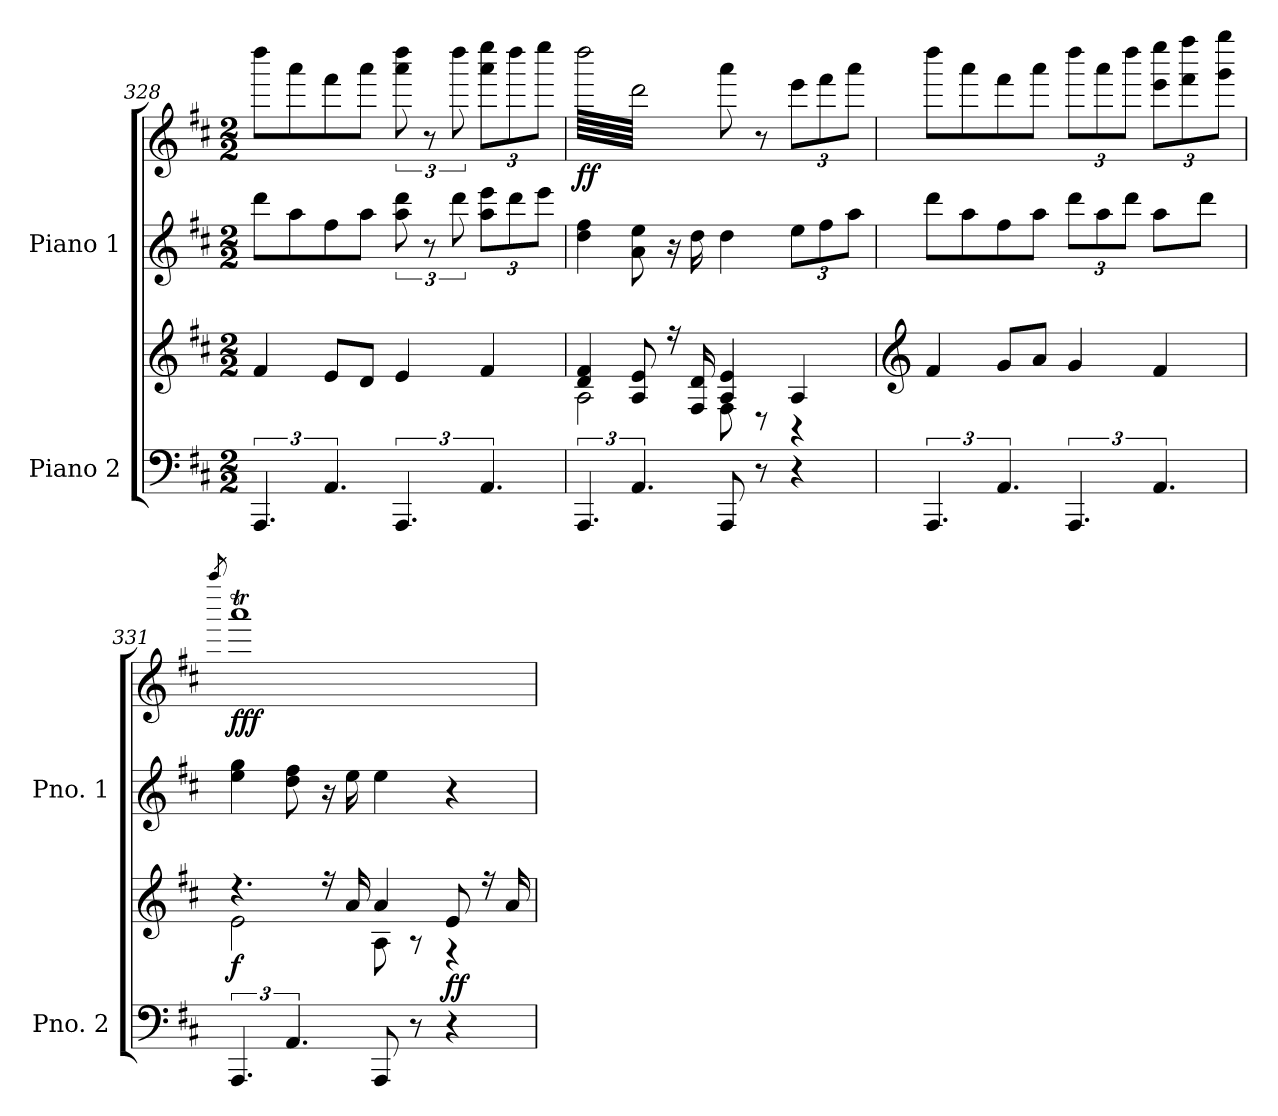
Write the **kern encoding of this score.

**kern	**kern	**dynam	**kern	**kern	**dynam
*part2	*part2	*part2	*part1	*part1	*part1
*staff4	*staff3	*staff3/4	*staff2	*staff1	*staff1/2
*I"Piano 2	*	*	*I"Piano 1	*	*
*I'Pno. 2	*	*	*I'Pno. 1	*	*
*clefF4	*clefG2	*	*clefG2	*clefG2	*
*k[f#c#]	*k[f#c#]	*	*k[f#c#]	*k[f#c#]	*
*M2/2	*M2/2	*	*M2/2	*M2/2	*
=328	=328	=328	=328	=328	=328
6.AAA/	4f#/	.	8ddd\L	8dddd\L	.
.	.	.	8aa\	8aaa\	.
6.AA/	8e/L	.	8ff#\	8fff#\	.
.	8d/J	.	8aa\J	8aaa\J	.
6.AAA/	4e/	.	12aa\ 12ddd\	12aaa\ 12dddd\	.
.	.	.	12r	12r	.
.	.	.	12ddd\	12dddd\	.
*	*	*	*Xbrackettup	*Xbrackettup	*
6.AA/	4f#/	.	12aa\ 12eee\L	12aaa\ 12eeee\L	.
.	.	.	12ddd\	12dddd\	.
.	.	.	12eee\J	12eeee\J	.
=329	=329	=329	=329	=329	=329
*	*^	*	*	*	*
!	!	!	!	!	!	!LO:DY:b
*	*	*	*	*	*tremolo	*
6.AAA/	4d/ 4f#/	2A\	.	4dd\ 4ff#\	64dddd\LLLL	ff
.	.	.	.	.	64ddd\	.
.	.	.	.	.	64dddd\	.
.	.	.	.	.	64ddd\	.
.	.	.	.	.	64dddd\	.
.	.	.	.	.	64ddd\	.
.	.	.	.	.	64dddd\	.
.	.	.	.	.	64ddd\	.
.	.	.	.	.	64dddd\	.
.	.	.	.	.	64ddd\	.
.	.	.	.	.	64dddd\	.
.	.	.	.	.	64ddd\	.
.	.	.	.	.	64dddd\	.
.	.	.	.	.	64ddd\	.
.	.	.	.	.	64dddd\	.
.	.	.	.	.	64ddd\	.
6.AA/	8A/ 8e/	.	.	8a\ 8ee\	64dddd\	.
.	.	.	.	.	64ddd\	.
.	.	.	.	.	64dddd\	.
.	.	.	.	.	64ddd\	.
.	.	.	.	.	64dddd\	.
.	.	.	.	.	64ddd\	.
.	.	.	.	.	64dddd\	.
.	.	.	.	.	64ddd\	.
.	16r	.	.	16r	64dddd\	.
.	.	.	.	.	64ddd\	.
.	.	.	.	.	64dddd\	.
.	.	.	.	.	64ddd\	.
.	16F#/ 16d/	.	.	16dd\	64dddd\	.
.	.	.	.	.	64ddd\	.
.	.	.	.	.	64dddd\	.
.	.	.	.	.	64ddd\JJJJ	.
*	*	*	*	*	*Xtremolo	*
8AAA/	4A/ 4e/	8F#\	.	4dd\	8aaa\	.
.	.	.	.	.	.	.
.	.	.	.	.	.	.
.	.	.	.	.	.	.
.	.	.	.	.	.	.
.	.	.	.	.	.	.
.	.	.	.	.	.	.
.	.	.	.	.	.	.
8r	.	8r	.	.	8r	.
.	.	.	.	.	.	.
.	.	.	.	.	.	.
.	.	.	.	.	.	.
.	.	.	.	.	.	.
.	.	.	.	.	.	.
.	.	.	.	.	.	.
.	.	.	.	.	.	.
4r	4A/	4r	.	12ee\L	12eee\L	.
.	.	.	.	12ff#\	12fff#\	.
.	.	.	.	12aa\J	12aaa\J	.
*	*v	*v	*	*	*	*
!!LO:LB:g=z
=330	=330	=330	=330	=330	=330
*	*clefG2	*	*	*	*
6.AAA/	4f#/	.	8ddd\L	8dddd\L	.
.	.	.	8aa\	8aaa\	.
6.AA/	8g/L	.	8ff#\	8fff#\	.
.	8a/J	.	8aa\J	8aaa\J	.
6.AAA/	4g/	.	12ddd\L	12dddd\L	.
.	.	.	12aa\	12aaa\	.
.	.	.	12ddd\J	12dddd\J	.
6.AA/	4f#/	.	8aa\L	12eee\ 12eeee\L	.
.	.	.	.	12fff#\ 12ffff#\	.
.	.	.	8ddd\J	.	.
.	.	.	.	12ggg\ 12gggg\J	.
=331	=331	=331	=331	=331	=331
.	.	.	.	8qaaaa/	.
*	*^	*	*	*	*
!	!	!	!LO:DY:b	!	!	!LO:DY:b
6.AAA/	4.r	2e\	f	4ee\ 4gg\	1aaaT	fff
6.AA/	.	.	.	8dd\ 8ff#\	.	.
.	16r	.	.	16r	.	.
.	16a/	.	.	16ee\	.	.
8AAA/	4a/	8A\	.	4ee\	.	.
8r	.	8r	.	.	.	.
!	!	!	!LO:DY:b	!	!	!
4r	8e/	4r	ff	4r	.	.
.	16r	.	.	.	.	.
.	16a/	.	.	.	.	.
*	*v	*v	*	*	*	*
=	=	=	=	=	=
*-	*-	*-	*-	*-	*-
